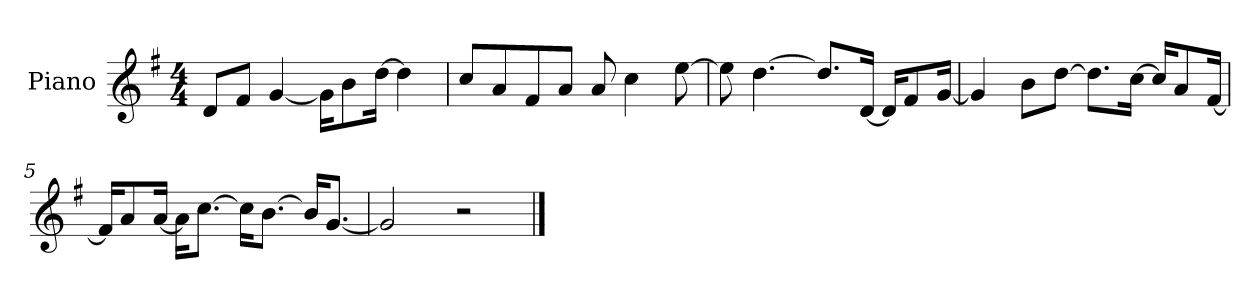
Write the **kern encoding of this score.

**kern
*part1
*staff1
*I"Piano
*I'P-no
*clefG2
*k[f#]
*M4/4
*MM90
=1
8d/L
8f#/J
[4g/
16g\KL]
8b\
[16dd\Jk
4dd\]
=2
8cc/L
8a/
8f#/
8a/J
8a/
4cc\
[8ee\
=3
8ee\]
[4.dd\
8.dd/L]
[16d/Jk
16d/KL]
8f#/
[16g/Jk
=4
4g/]
8b\L
[8dd\J
8.dd\L]
[16cc\Jk
16cc/KL]
8a/
[16f#/Jk
!!LO:LB:g=z
=5
16f#/KL]
8a/
[16a/Jk
16a\KL]
[8.cc\J
16cc\KL]
[8.b\J
16b/KL]
[8.g/J
=6
2g/]
2r
==
*-
